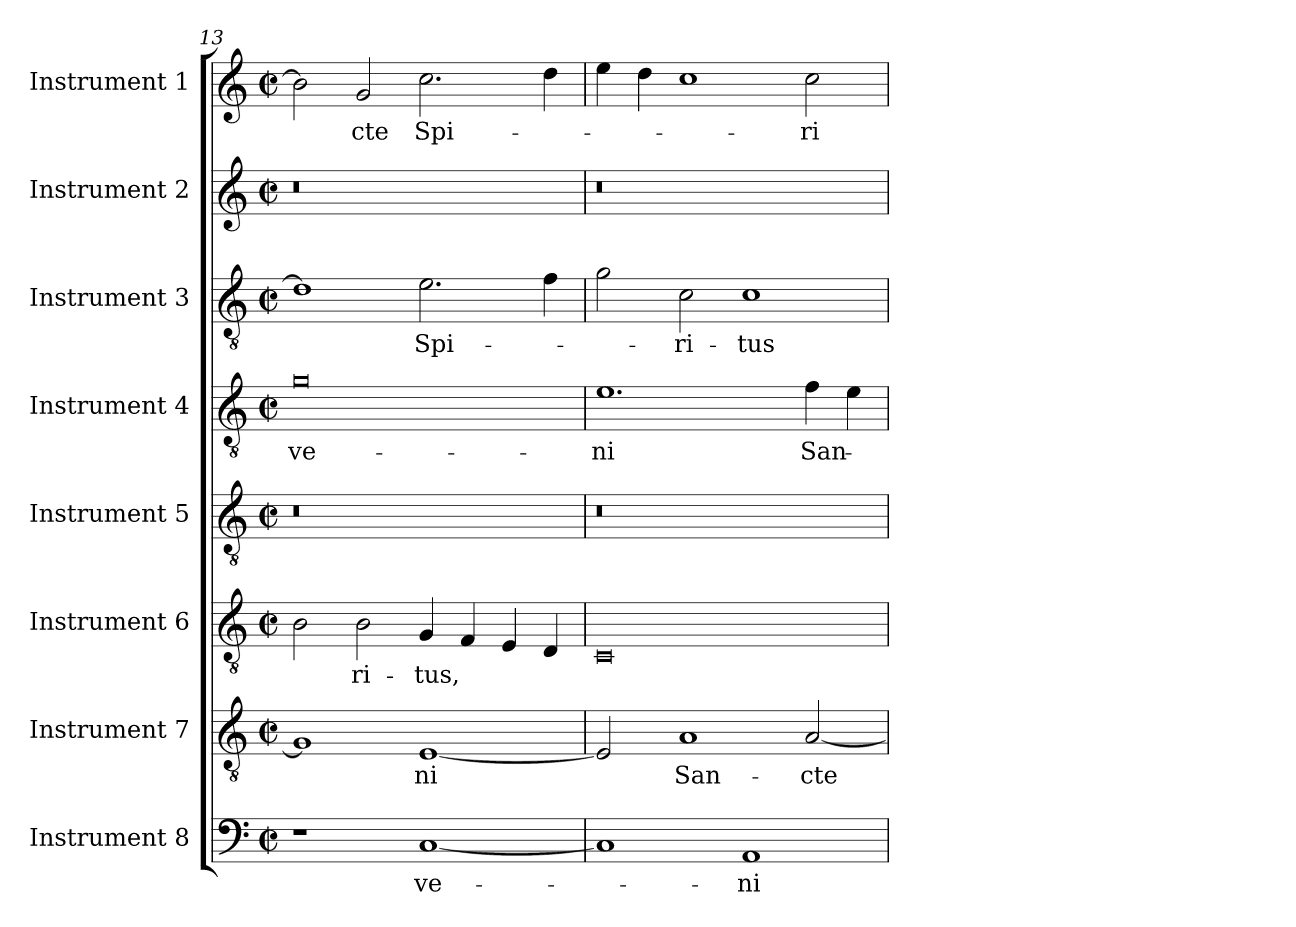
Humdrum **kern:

**kern	**text	**kern	**text	**kern	**text	**kern	**kern	**text	**kern	**text	**kern	**kern	**text
*part8	*part8	*part7	*part7	*part6	*part6	*part5	*part4	*part4	*part3	*part3	*part2	*part1	*part1
*staff8	*staff8	*staff7	*staff7	*staff6	*staff6	*staff5	*staff4	*staff4	*staff3	*staff3	*staff2	*staff1	*staff1
*I"Instrument 8	*	*I"Instrument 7	*	*I"Instrument 6	*	*I"Instrument 5	*I"Instrument 4	*	*I"Instrument 3	*	*I"Instrument 2	*I"Instrument 1	*
!!LO:PB:g=z
*clefF4	*	*clefGv2	*	*clefGv2	*	*clefGv2	*clefGv2	*	*clefGv2	*	*clefG2	*clefG2	*
*M2/2	*	*M2/2	*	*M2/2	*	*M2/2	*M2/2	*	*M2/2	*	*M2/2	*M2/2	*
*met(c|)	*	*met(c|)	*	*met(c|)	*	*met(c|)	*met(c|)	*	*met(c|)	*	*met(c|)	*met(c|)	*
=13	=13	=13	=13	=13	=13	=13	=13	=13	=13	=13	=13	=13	=13
!	!	!	!	!	!	!	!	!LO:LY:b:cj	!	!	!	!	!
1r	.	1G]	.	2B\	.	0r	0g	ve-	1d]	.	0r	2b\]	.
!	!	!	!	!	!LO:LY:b:cj	!	!	!	!	!	!	!	!LO:LY:b:cj
.	.	.	.	2B\	-ri-	.	.	.	.	.	.	2g/	-cte
!	!LO:LY:b:cj	!	!LO:LY:b:cj	!	!LO:LY:b:cj	!	!	!	!	!LO:LY:b:cj	!	!	!LO:LY:b:cj
[<1C	ve-	[<1E	-ni	4G/	-tus,	.	.	.	2.e\	Spi-	.	2.cc\	Spi-
.	.	.	.	4F/	.	.	.	.	.	.	.	.	.
.	.	.	.	4E/	.	.	.	.	.	.	.	.	.
.	.	.	.	4D/	.	.	.	.	4f\	.	.	4dd\	.
=14	=14	=14	=14	=14	=14	=14	=14	=14	=14	=14	=14	=14	=14
!	!	!	!	!	!	!	!	!LO:LY:b:cj	!	!	!	!	!
1C]	.	2E/]	.	0C	.	0r	1.e	-ni	2g\	.	0r	4ee\	.
.	.	.	.	.	.	.	.	.	.	.	.	4dd\	.
!	!	!	!LO:LY:b:cj	!	!	!	!	!	!	!LO:LY:b:cj	!	!	!
.	.	1A	San-	.	.	.	.	.	2c\	-ri-	.	1cc	.
!	!LO:LY:b:cj	!	!	!	!	!	!	!	!	!LO:LY:b:cj	!	!	!
1AA	-ni	.	.	.	.	.	.	.	1c	-tus	.	.	.
!	!	!	!LO:LY:b:cj	!	!	!	!	!LO:LY:b:cj	!	!	!	!	!LO:LY:b:cj
.	.	[<2A/	-cte	.	.	.	4f\	San-	.	.	.	2cc\	-ri-
.	.	.	.	.	.	.	4e\	.	.	.	.	.	.
=	=	=	=	=	=	=	=	=	=	=	=	=	=
*-	*-	*-	*-	*-	*-	*-	*-	*-	*-	*-	*-	*-	*-
